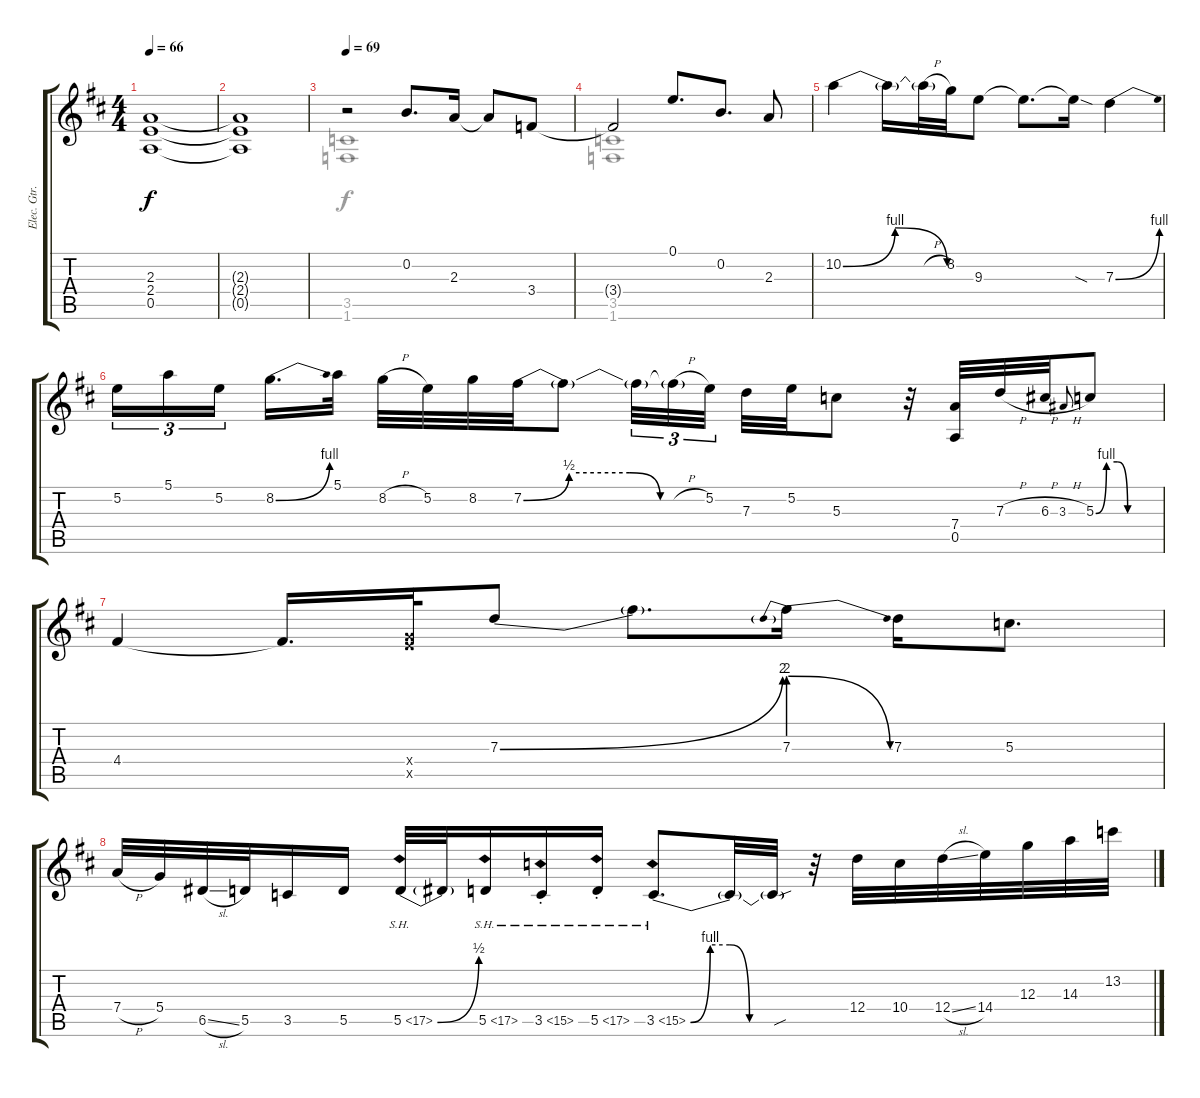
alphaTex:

\track ("Elec. Gtr. 1" "Elec. Gtr.") {instrument distortionguitar}
\staff {score tabs}
\tuning (E4 B3 G3 D3 A2 E2) {hide}
\voice
\ts (4 4)
\tempo 66
\clef g2
\ks d
(2.3 2.4 0.5).1{dy f} |
(2.3{t} 2.4{t} 0.5{t}).1 |
\tempo 69
r.2 0.2.8{d} 2.3.16 2.3{t}.8 3.4.8 |
3.4{t}.2 0.1.8{d} 0.2.8{d} 2.3.8 |
10.2{be (bendrelease 0 0 53 4 53 4 60 0)}.4 10.2{t}.16 10.2{h t}.32 8.2.32 9.3.8 9.3{t}.8{d} 9.3{sod t}.16 7.3{be (bend 0 0 60 4)}.4 |
5.2.16{tu (3 2)} 5.1.16{tu (3 2)} 5.2.16{tu (3 2) beam splitsecondary} 8.2{be (bend 0 0 60 4)}.16{d} 5.1.32 8.2{h}.32 5.2.32 8.2.32 7.2{be (custom 0 0 15 2 35 2 45 0 60 0)}.32 7.2{t}.8 7.2{t}.32{tu (3 2)} 7.2{h t}.32{tu (3 2)} 5.2.32{tu (3 2) beam splitsecondary} 7.3.32 5.2.32 5.3.8 r.32 (7.4 0.5).32 7.3{h}.32 6.3{h}.32 3.3{h}.8{gr onbeat} 5.3{be (custom 0 0 10 4 20 4 30 0 60 0)}.8 |
4.4.4 4.4{t}.16{d} (5.4{x} 7.5{x}).32 7.3{be (bend 0 0 60 8)}.8 7.3{t}.8{d} 7.3{be (prebendrelease 0 8 60 0)}.16 7.3.16 5.3.8{d} |
7.4{h}.32 5.4.32 6.5{sl}.32 5.5.32 3.5.16 5.5.16 5.5{be (bend 0 0 60 2) sh 12}.32 5.5{t}.32 5.5{sh 12}.16 3.5{sh 12 st}.16 5.5{sh 12 st}.16 3.5{be (custom 0 0 10 4 20 4 30 0 60 0) sh 12}.8{d} 3.5{t}.32 3.5{sou t}.32 r.32 12.4.32 10.4.32 12.4{sl}.32 14.4.32 12.3.32 14.3.32 13.2.32
\voice
\clef g2
\ottava regular
\simile none
\ks d
|
|
(3.5 1.6).1 |
(3.5 1.6).1 |
|
|
|
